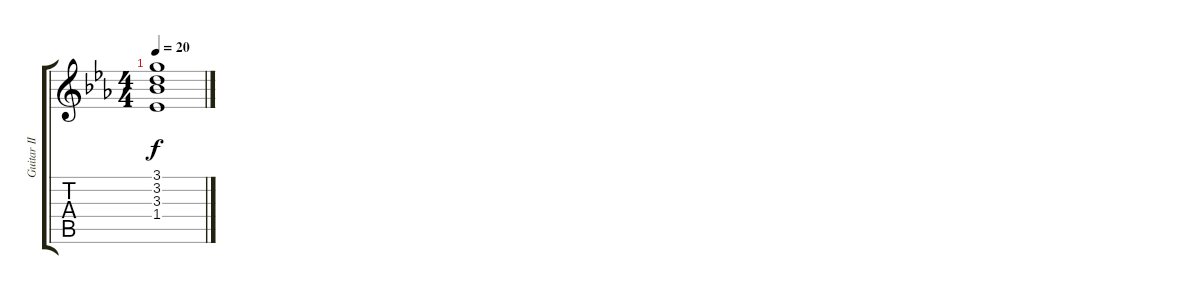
\track ("Guitar II (Nakano Azusa)" "Guitar II ") {instrument overdrivenguitar}
\staff {score tabs}
\tuning (E4 B3 G3 D3 A2 E2) {hide}
\ts (4 4)
\tempo 20
\clef g2
\ks eb
(3.1 3.2 3.3 1.4).1{dy f}
